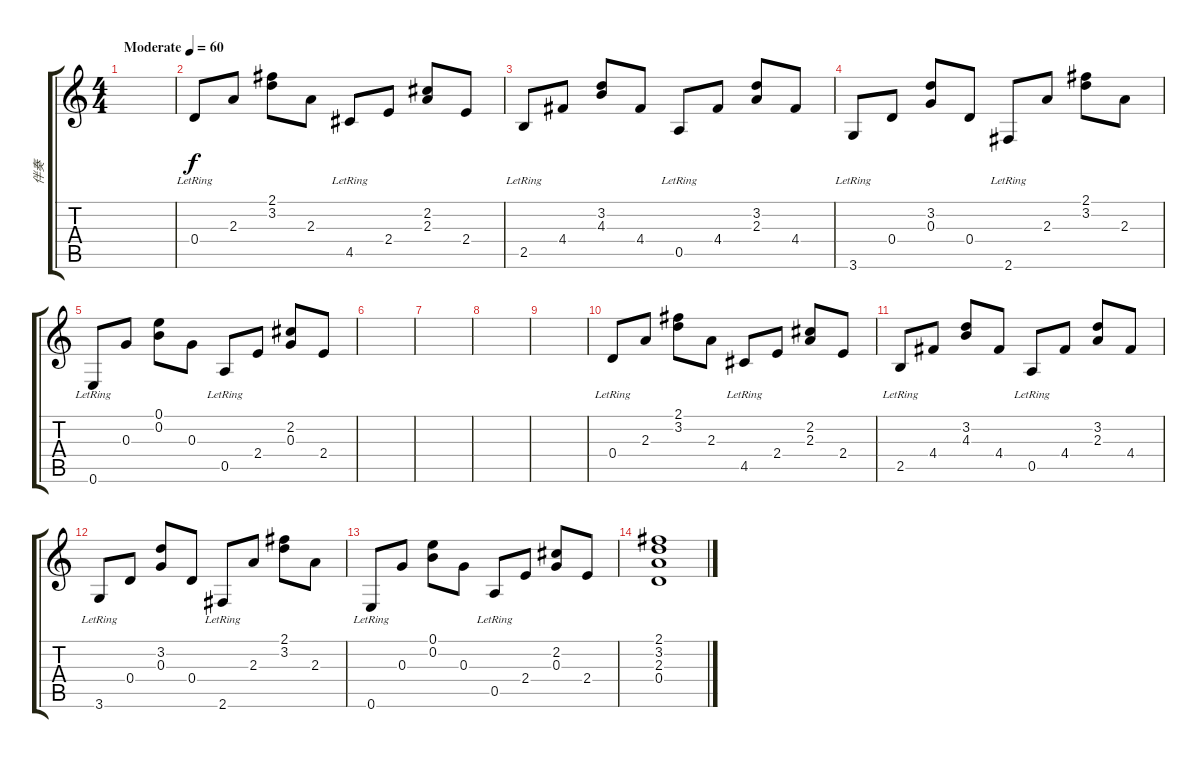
\track ("伴奏" "伴奏") {instrument acousticguitarnylon}
\staff {score tabs}
\tuning (E4 B3 G3 D3 A2 E2) {hide}
\ts (4 4)
\tempo (60 "Moderate")
\clef g2
\ks c
|
0.4{lr}.8 2.3.8 (2.1 3.2).8 2.3.8 4.5{lr}.8 2.4.8 (2.2 2.3).8 2.4.8 |
2.5{lr}.8 4.4.8 (3.2 4.3).8 4.4.8 0.5{lr}.8 4.4.8 (3.2 2.3).8 4.4.8 |
3.6{lr}.8 0.4.8 (3.2 0.3).8 0.4.8 2.6{lr}.8 2.3.8 (2.1 3.2).8 2.3.8 |
0.6{lr}.8 0.3.8 (0.1 0.2).8 0.3.8 0.5{lr}.8 2.4.8 (2.2 0.3).8 2.4.8 |
|
|
|
|
0.4{lr}.8 2.3.8 (2.1 3.2).8 2.3.8 4.5{lr}.8 2.4.8 (2.2 2.3).8 2.4.8 |
2.5{lr}.8 4.4.8 (3.2 4.3).8 4.4.8 0.5{lr}.8 4.4.8 (3.2 2.3).8 4.4.8 |
3.6{lr}.8 0.4.8 (3.2 0.3).8 0.4.8 2.6{lr}.8 2.3.8 (2.1 3.2).8 2.3.8 |
0.6{lr}.8 0.3.8 (0.1 0.2).8 0.3.8 0.5{lr}.8 2.4.8 (2.2 0.3).8 2.4.8 |
(2.1 3.2 2.3 0.4).1
